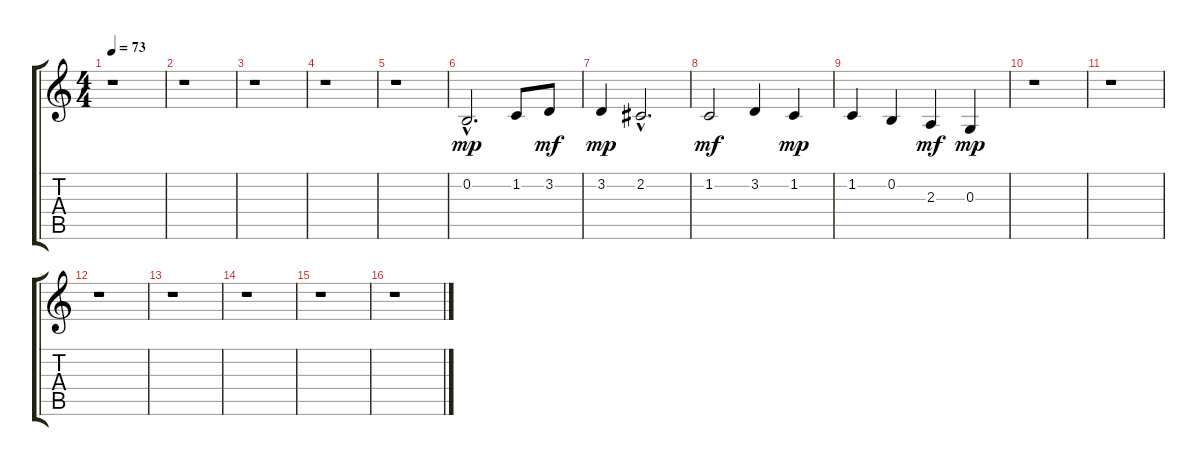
\track "" {instrument frenchhorn}
\staff {score tabs}
\tuning (E4 B3 G3 D3 A2 E2) {hide}
\ts (4 4)
\tempo 73
\clef g2
\ks c
r.1{dy mp instrument frenchhorn} |
r.1 |
r.1 |
r.1 |
r.1 |
0.2{hac}.2{d} 1.2.8 3.2.8{dy mf} |
3.2.4{dy mp} 2.2{hac}.2{d} |
1.2.2{dy mf} 3.2.4 1.2.4{dy mp} |
1.2.4 0.2.4 2.3.4{dy mf} 0.3.4{dy mp} |
r.1 |
r.1 |
r.1 |
r.1 |
r.1 |
r.1 |
r.1
